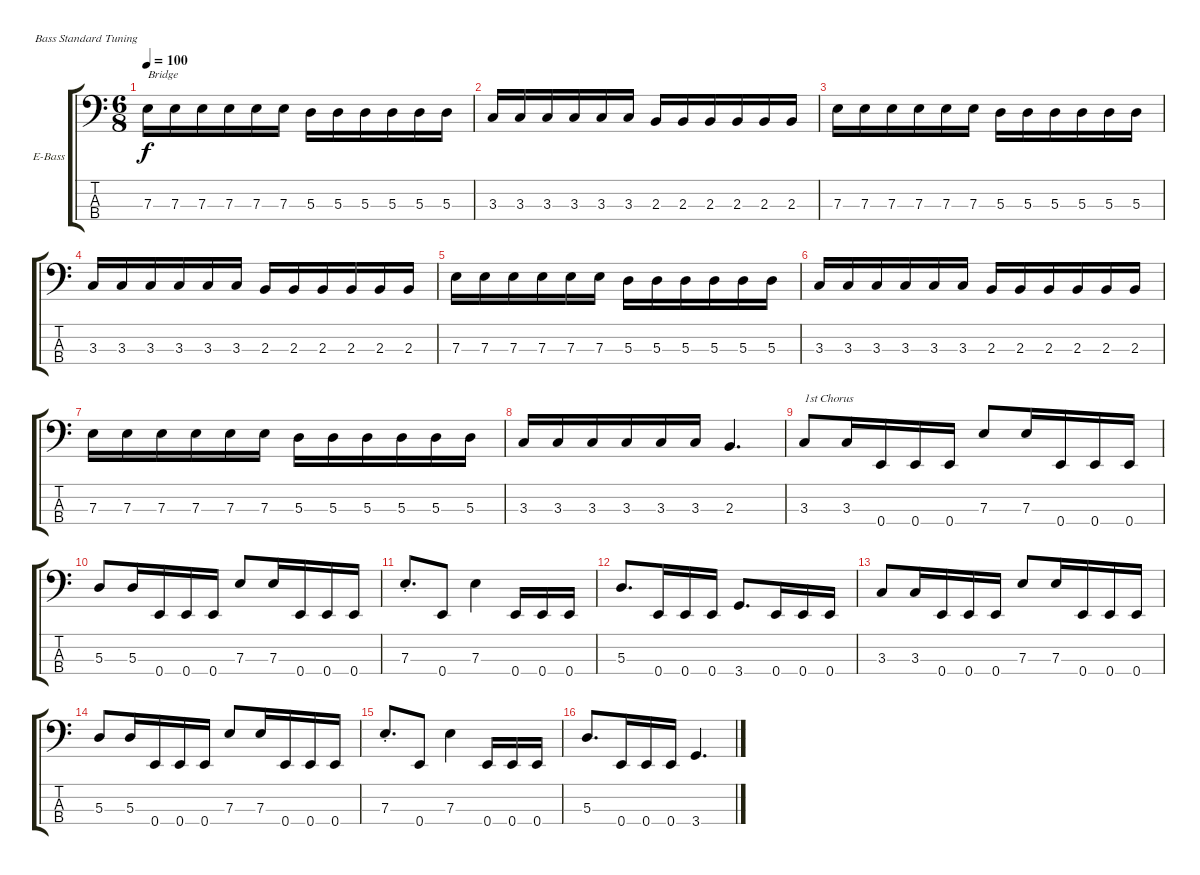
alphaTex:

\defaultSystemsLayout 4
\bracketExtendMode groupsimilarinstruments
\firstSystemTrackNameOrientation horizontal
\otherSystemsTrackNameOrientation horizontal
\track ("Peter Baltes" "E-Bass") {instrument electricbassfinger}
\staff {score tabs}
\tuning (G2 D2 A1 E1)
\ts (6 8)
\tempo 100
\clef f4
\ks c
7.3.16{txt "Bridge" dy f} 7.3.16 7.3.16 7.3.16 7.3.16 7.3.16 5.3.16 5.3.16 5.3.16 5.3.16 5.3.16 5.3.16 |
3.3.16 3.3.16 3.3.16 3.3.16 3.3.16 3.3.16 2.3.16 2.3.16 2.3.16 2.3.16 2.3.16 2.3.16 |
7.3.16 7.3.16 7.3.16 7.3.16 7.3.16 7.3.16 5.3.16 5.3.16 5.3.16 5.3.16 5.3.16 5.3.16 |
3.3.16 3.3.16 3.3.16 3.3.16 3.3.16 3.3.16 2.3.16 2.3.16 2.3.16 2.3.16 2.3.16 2.3.16 |
7.3.16 7.3.16 7.3.16 7.3.16 7.3.16 7.3.16 5.3.16 5.3.16 5.3.16 5.3.16 5.3.16 5.3.16 |
3.3.16 3.3.16 3.3.16 3.3.16 3.3.16 3.3.16 2.3.16 2.3.16 2.3.16 2.3.16 2.3.16 2.3.16 |
7.3.16 7.3.16 7.3.16 7.3.16 7.3.16 7.3.16 5.3.16 5.3.16 5.3.16 5.3.16 5.3.16 5.3.16 |
3.3.16 3.3.16 3.3.16 3.3.16 3.3.16 3.3.16 2.3.4{d} |
3.3.8{txt "1st Chorus"} 3.3.16 0.4.16 0.4.16 0.4.16 7.3.8 7.3.16 0.4.16 0.4.16 0.4.16 |
5.3.8 5.3.16 0.4.16 0.4.16 0.4.16 7.3.8 7.3.16 0.4.16 0.4.16 0.4.16 |
7.3{st}.8{d} 0.4.8 7.3.4 0.4.16 0.4.16 0.4.16 |
5.3.8{d} 0.4.16 0.4.16 0.4.16 3.4.8{d} 0.4.16 0.4.16 0.4.16 |
3.3.8 3.3.16 0.4.16 0.4.16 0.4.16 7.3.8 7.3.16 0.4.16 0.4.16 0.4.16 |
5.3.8 5.3.16 0.4.16 0.4.16 0.4.16 7.3.8 7.3.16 0.4.16 0.4.16 0.4.16 |
7.3{st}.8{d} 0.4.8 7.3.4 0.4.16 0.4.16 0.4.16 |
5.3.8{d} 0.4.16 0.4.16 0.4.16 3.4.4{d}
